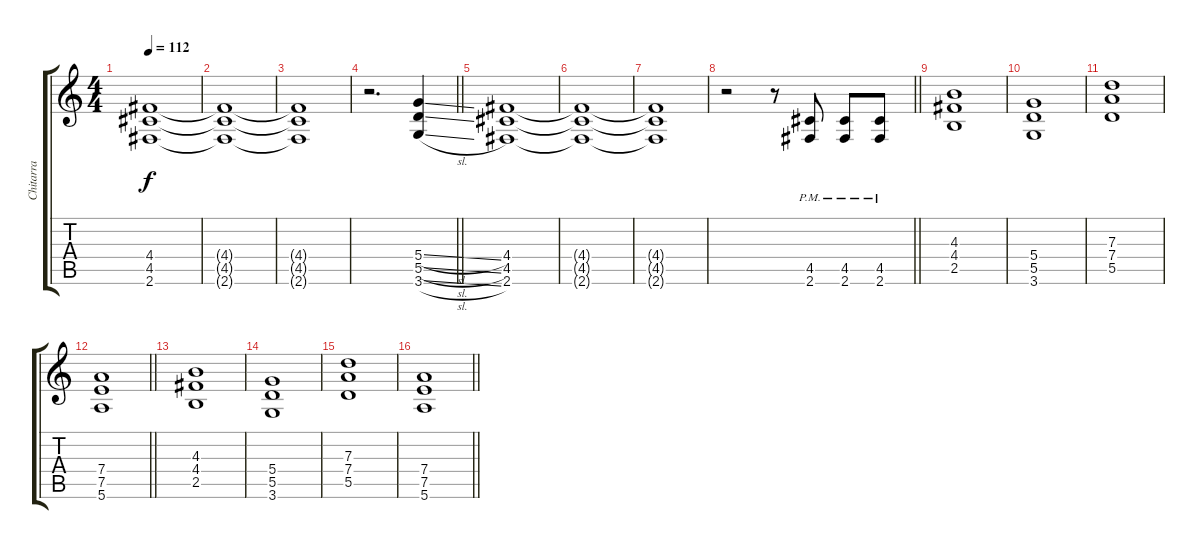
\track ("Chitarra" "Chitarra") {instrument overdrivenguitar}
\staff {score tabs}
\tuning (E4 B3 G3 D3 A2 E2) {hide}
\ts (4 4)
\tempo 112
\clef g2
\ks c
(4.4 4.5 2.6).1{dy f} |
(4.4{t} 4.5{t} 2.6{t}).1 |
(4.4{t} 4.5{t} 2.6{t}).1 |
\barLineRight lightlight
r.2{d} (5.4{sl} 5.5{sl} 3.6{sl}).4 |
(4.4 4.5 2.6).1 |
(4.4{t} 4.5{t} 2.6{t}).1 |
(4.4{t} 4.5{t} 2.6{t}).1 |
\barLineRight lightlight
r.2 r.8 (4.5{pm} 2.6{pm}).8 (4.5{pm} 2.6{pm}).8 (4.5{pm} 2.6{pm}).8 |
(4.3 4.4 2.5).1 |
(5.4 5.5 3.6).1 |
(7.3 7.4 5.5).1 |
\barLineRight lightlight
(7.4 7.5 5.6).1 |
(4.3 4.4 2.5).1 |
(5.4 5.5 3.6).1 |
(7.3 7.4 5.5).1 |
\barLineRight lightlight
(7.4 7.5 5.6).1
